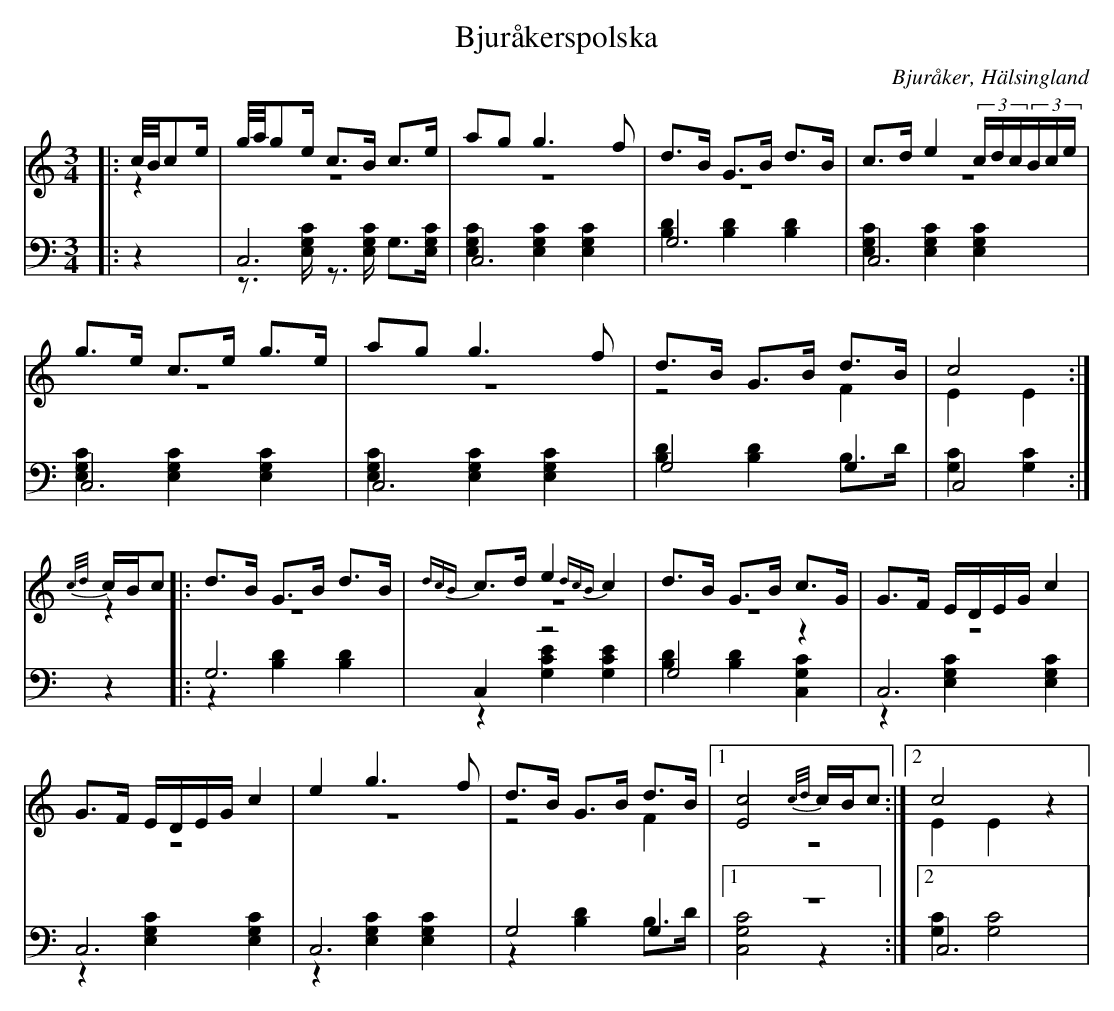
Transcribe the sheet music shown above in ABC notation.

X:1
T: Bjuråkerspolska
O: Bjuråker, Hälsingland
M: 3/4
L: 1/8
K: C
V:1
V:2 merge
V:3
V:4 merge
V:1
|:c//B//ce/|g//a//ge/ c>B c>e|ag g3 f|d>B G>B d>B|c>d e2 (3c/d/c/(3B/c/e/|
g>e c>e g>e|ag g3 f|d>B G>B d>B|c4:|
{c/d/}c/B/c |:d>B G>B d>B|{dcB}c>d e2 {dcB}c2|d>B G>B c>G|G>F E/D/E/G/ c2|
G>F E/D/E/G/ c2|e2 g3 f|d>B G>B d>B|1 [E4c4] {c/d/}c/B/c:|2 c4 z2|
V:2
|:z2|z6|z6|z6|z6|
z6|z6|z4 F2|E2 E2:|
z2|:z6|z6|z6|z6|
 z6|z6|z4 F2|1 z6:|2 E2 E2 z2|
V:3 clef=bass
|:z2|C,6|C,6|G,6|C,6|
C,6|C,6|G,4 G,2|C,4:|
z2|:G,6|C,2 z4|G,4 z2|C,6|
 C,6|C,6|G,4 G,2|1 z6:|2 C,6|
V:4 clef=bass
|:z2|z>[E,G,C] z>[E,G,C] G,>[E,G,C]|[E,2G,2C2] [E,2G,2C2] [E,2G,2C2]|[B,2D2] [B,2D2] [B,2D2]|[E,2G,2C2] [E,2G,2C2] [E,2G,2C2]|
[E,2G,2C2] [E,2G,2C2] [E,2G,2C2]|[E,2G,2C2] [E,2G,2C2] [E,2G,2C2]|[B,2D2] [B,2D2] B,>D|[G,2C2][G,2C2]:|
z2|:z2 [B,2D2] [B,2D2]|z2 [G,2C2E2] [G,2C2E2]|[B,2D2][B,2D2] [C,2G,2C2]|z2 [E,2G,2C2] [E,2G,2C2]|
z2 [E,2G,2C2] [E,2G,2C2]|z2 [E,2G,2C2] [E,2G,2C2]|z2 [B,2D2] B,>D|1 [C,4G,4C4] z2:|2 [G,2C2] [G,4C4]|
